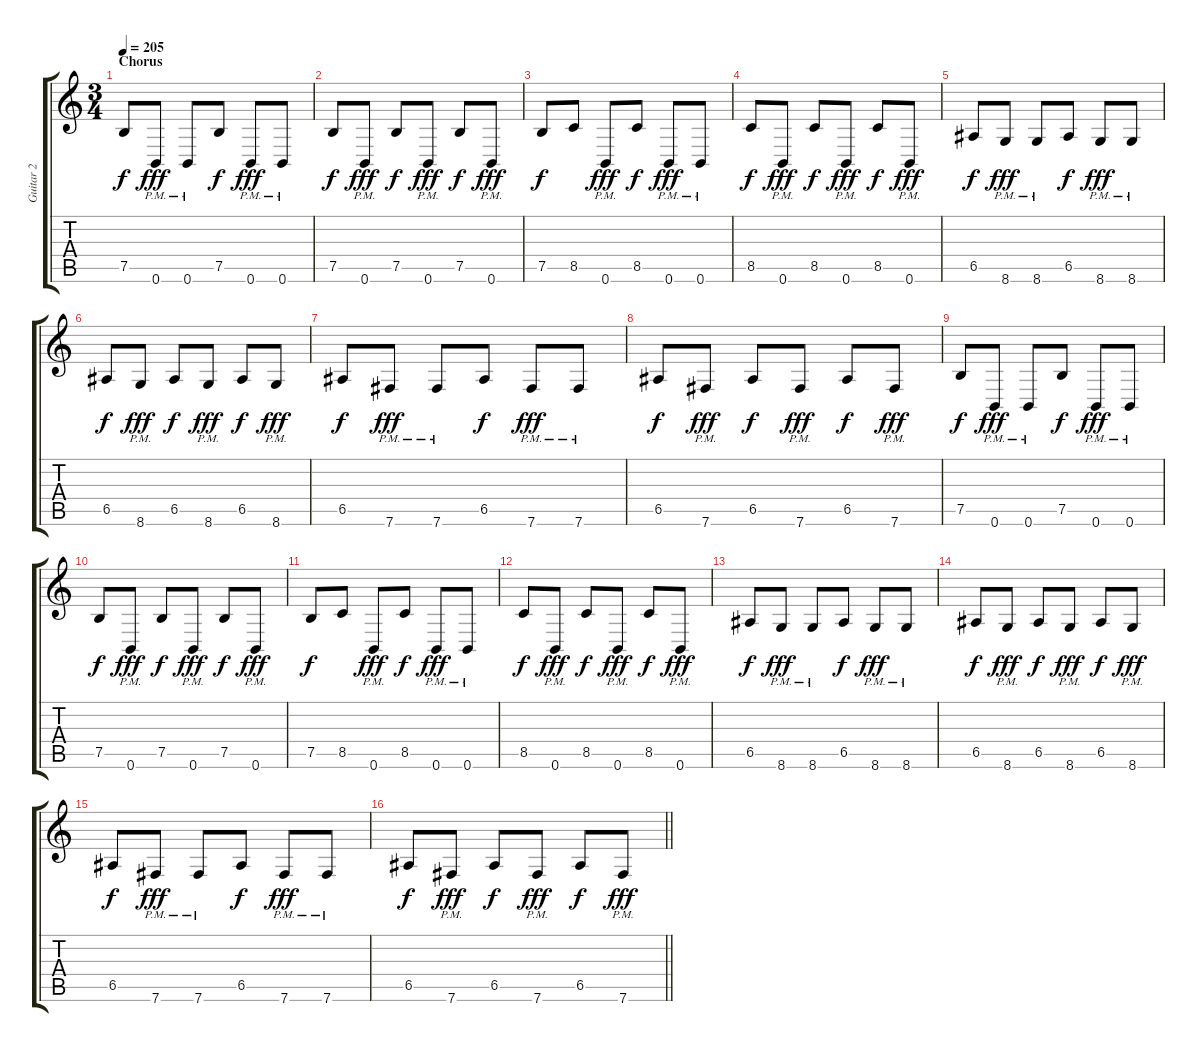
\track ("Guitar 2" "Guitar 2") {instrument distortionguitar}
\staff {score tabs}
\tuning (B3 Gb3 D3 A2 E2 B1) {hide}
\ts (3 4)
\section ("" "Chorus")
\tempo 205
\clef g2
\ks c
7.5.8{dy f} 0.6{pm}.8{dy fff} 0.6{pm}.8 7.5.8{dy f} 0.6{pm}.8{dy fff} 0.6{pm}.8 |
7.5.8{dy f} 0.6{pm}.8{dy fff} 7.5.8{dy f} 0.6{pm}.8{dy fff} 7.5.8{dy f} 0.6{pm}.8{dy fff} |
7.5.8{dy f} 8.5.8 0.6{pm}.8{dy fff} 8.5.8{dy f} 0.6{pm}.8{dy fff} 0.6{pm}.8 |
8.5.8{dy f} 0.6{pm}.8{dy fff} 8.5.8{dy f} 0.6{pm}.8{dy fff} 8.5.8{dy f} 0.6{pm}.8{dy fff} |
6.5.8{dy f} 8.6{pm}.8{dy fff} 8.6{pm}.8 6.5.8{dy f} 8.6{pm}.8{dy fff} 8.6{pm}.8 |
6.5.8{dy f} 8.6{pm}.8{dy fff} 6.5.8{dy f} 8.6{pm}.8{dy fff} 6.5.8{dy f} 8.6{pm}.8{dy fff} |
6.5.8{dy f} 7.6{pm}.8{dy fff} 7.6{pm}.8 6.5.8{dy f} 7.6{pm}.8{dy fff} 7.6{pm}.8 |
6.5.8{dy f} 7.6{pm}.8{dy fff} 6.5.8{dy f} 7.6{pm}.8{dy fff} 6.5.8{dy f} 7.6{pm}.8{dy fff} |
7.5.8{dy f} 0.6{pm}.8{dy fff} 0.6{pm}.8 7.5.8{dy f} 0.6{pm}.8{dy fff} 0.6{pm}.8 |
7.5.8{dy f} 0.6{pm}.8{dy fff} 7.5.8{dy f} 0.6{pm}.8{dy fff} 7.5.8{dy f} 0.6{pm}.8{dy fff} |
7.5.8{dy f} 8.5.8 0.6{pm}.8{dy fff} 8.5.8{dy f} 0.6{pm}.8{dy fff} 0.6{pm}.8 |
8.5.8{dy f} 0.6{pm}.8{dy fff} 8.5.8{dy f} 0.6{pm}.8{dy fff} 8.5.8{dy f} 0.6{pm}.8{dy fff} |
6.5.8{dy f} 8.6{pm}.8{dy fff} 8.6{pm}.8 6.5.8{dy f} 8.6{pm}.8{dy fff} 8.6{pm}.8 |
6.5.8{dy f} 8.6{pm}.8{dy fff} 6.5.8{dy f} 8.6{pm}.8{dy fff} 6.5.8{dy f} 8.6{pm}.8{dy fff} |
6.5.8{dy f} 7.6{pm}.8{dy fff} 7.6{pm}.8 6.5.8{dy f} 7.6{pm}.8{dy fff} 7.6{pm}.8 |
\barLineRight lightlight
6.5.8{dy f} 7.6{pm}.8{dy fff} 6.5.8{dy f} 7.6{pm}.8{dy fff} 6.5.8{dy f} 7.6{pm}.8{dy fff}
